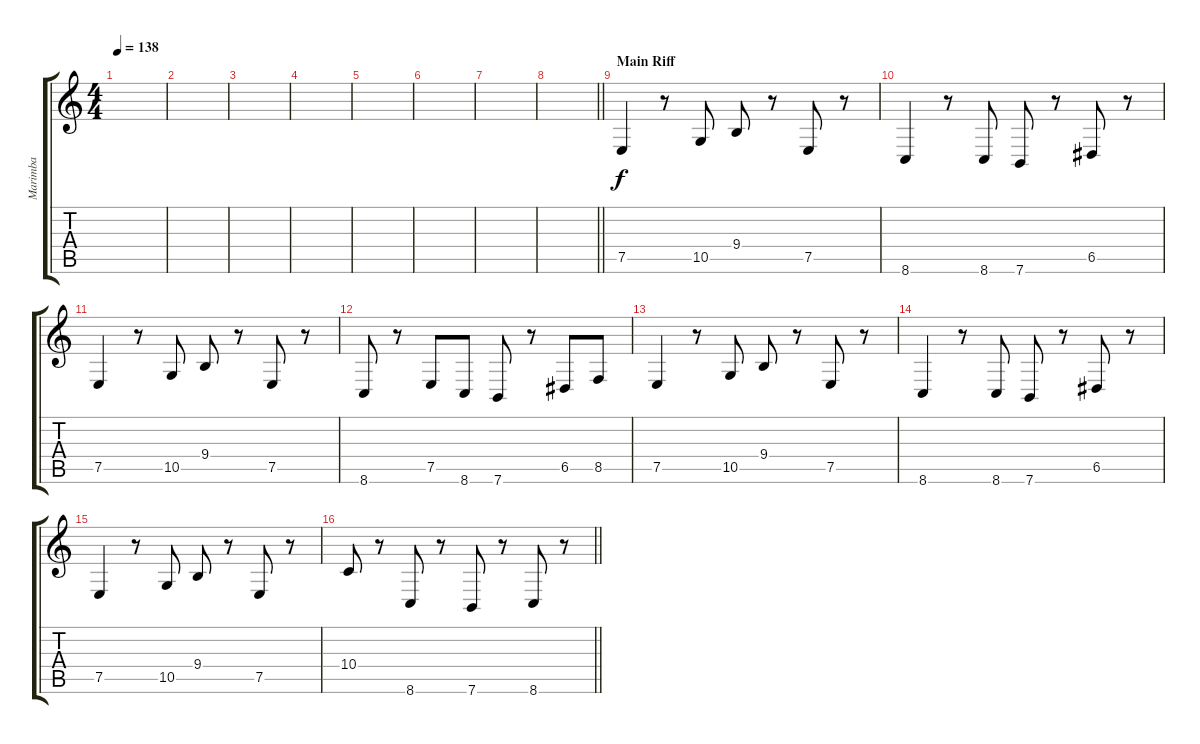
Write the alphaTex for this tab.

\track ("Marimba" "Marimba") {instrument marimba}
\staff {score tabs}
\tuning (E4 B3 G3 D3 A2 E2) {hide}
\ts (4 4)
\tempo 138
\clef g2
\ks c
|
|
|
|
|
|
|
\barLineRight lightlight
|
\section ("" "Main Riff")
7.5.4{instrument lead1square} r.8 10.5.8 9.4.8 r.8 7.5.8 r.8 |
8.6.4 r.8 8.6.8 7.6.8 r.8 6.5.8 r.8 |
7.5.4 r.8 10.5.8 9.4.8 r.8 7.5.8 r.8 |
8.6.8 r.8 7.5.8 8.6.8 7.6.8 r.8 6.5.8 8.5.8 |
7.5.4 r.8 10.5.8 9.4.8 r.8 7.5.8 r.8 |
8.6.4 r.8 8.6.8 7.6.8 r.8 6.5.8 r.8 |
7.5.4 r.8 10.5.8 9.4.8 r.8 7.5.8 r.8 |
\barLineRight lightlight
10.4.8 r.8 8.6.8 r.8 7.6.8 r.8 8.6.8 r.8
